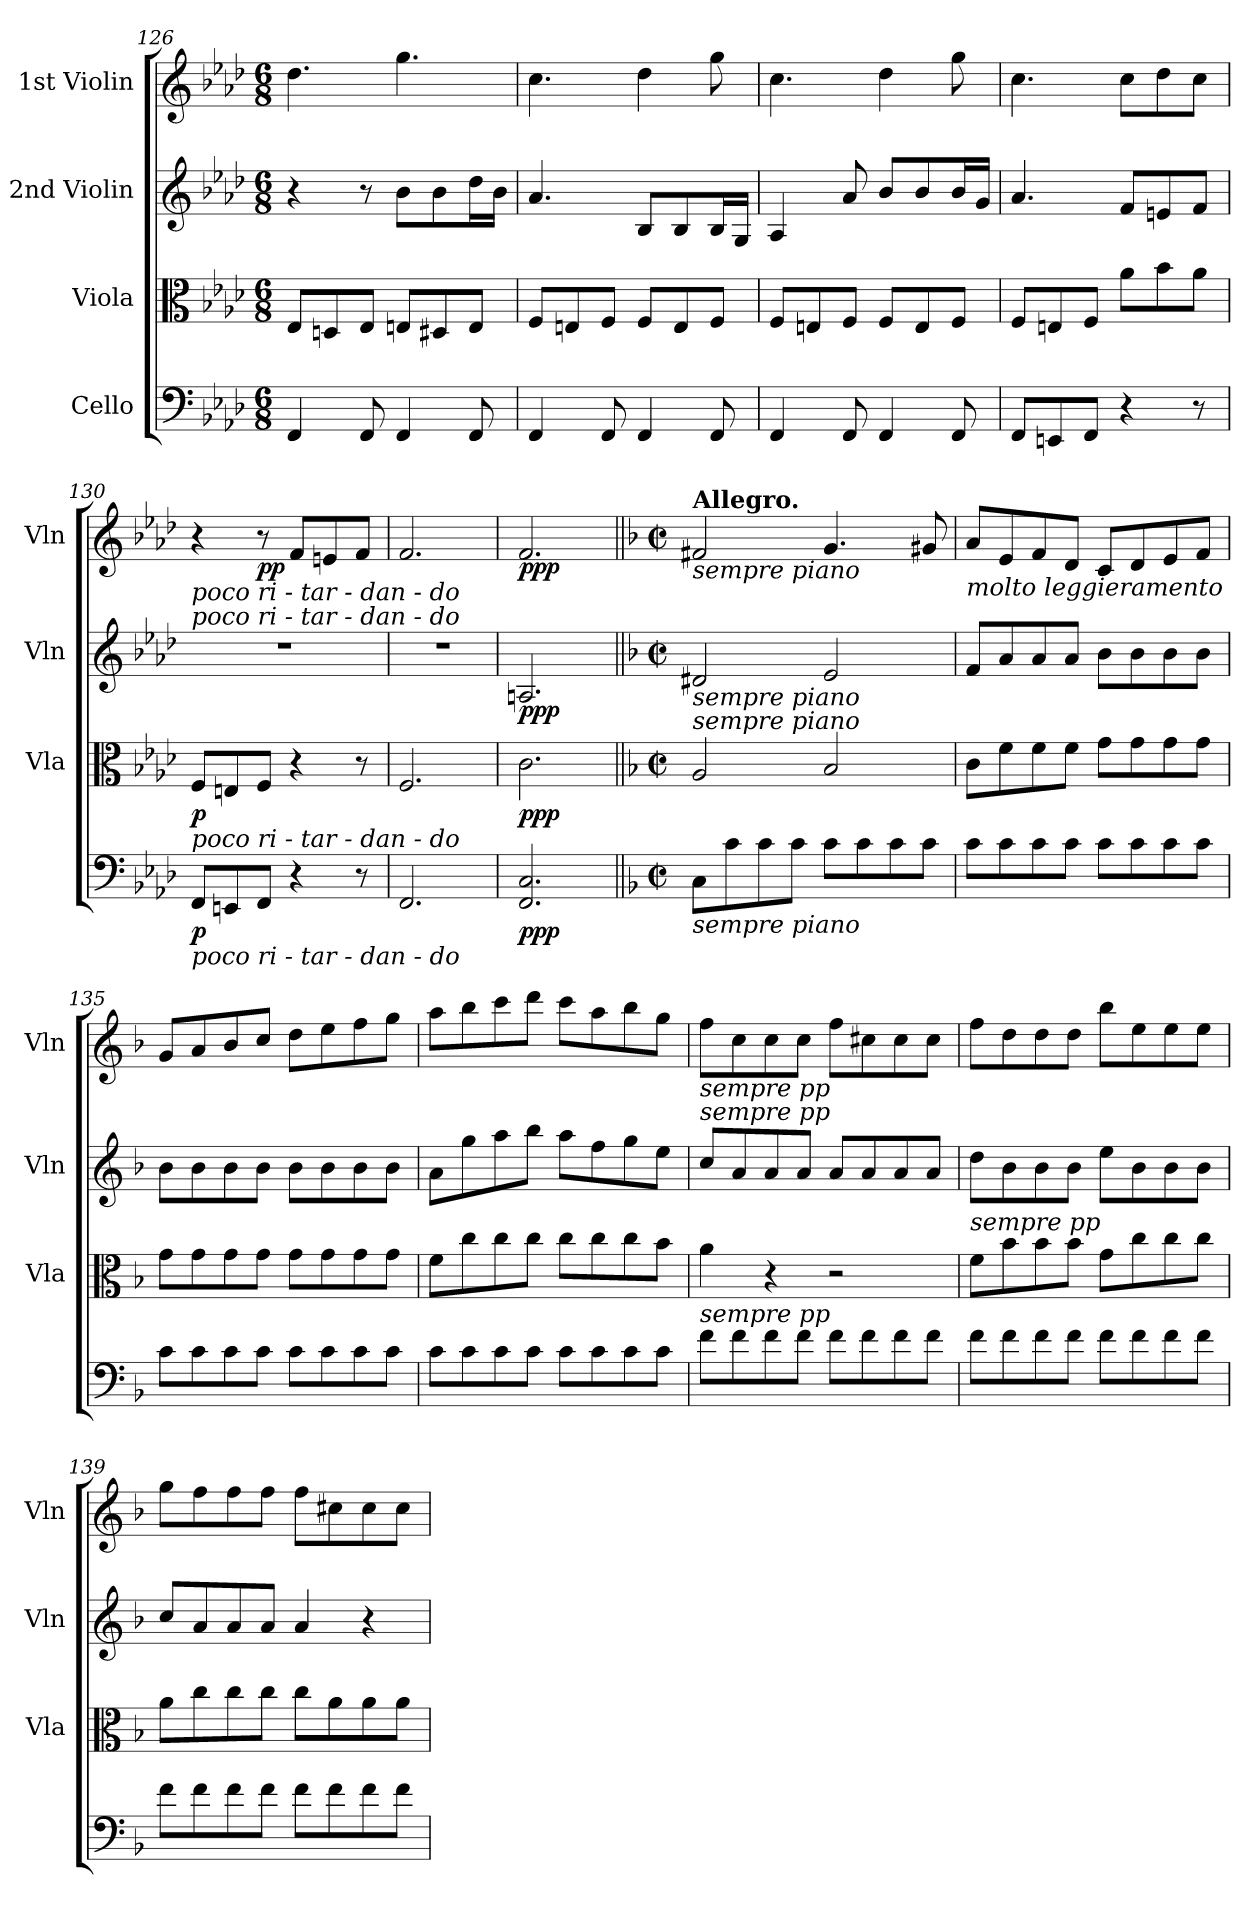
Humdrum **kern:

**kern	**dynam	**kern	**dynam	**kern	**dynam	**kern	**dynam
*part4	*part4	*part3	*part3	*part2	*part2	*part1	*part1
*staff4	*staff4	*staff3	*staff3	*staff2	*staff2	*staff1	*staff1
*I"Cello	*	*I"Viola	*	*I"2nd Violin	*	*I"1st Violin	*
*	*	*I'Vla	*	*I'Vln	*	*I'Vln	*
*clefF4	*	*clefC3	*	*clefG2	*	*clefG2	*
*k[b-e-a-d-]	*	*k[b-e-a-d-]	*	*k[b-e-a-d-]	*	*k[b-e-a-d-]	*
*M6/8	*	*M6/8	*	*M6/8	*	*M6/8	*
=126	=126	=126	=126	=126	=126	=126	=126
4FF/	.	8E-/L	.	4r	.	4.dd-\	.
.	.	8Dn/	.	.	.	.	.
8FF/	.	8E-/J	.	8r	.	.	.
4FF/	.	8En/L	.	8b-\L	.	4.gg\	.
.	.	8D#X/	.	8b-\	.	.	.
8FF/	.	8E/J	.	16dd-\L	.	.	.
.	.	.	.	16b-\JJ	.	.	.
=127	=127	=127	=127	=127	=127	=127	=127
4FF/	.	8F/L	.	4.a-/	.	4.cc\	.
.	.	8En/	.	.	.	.	.
8FF/	.	8F/J	.	.	.	.	.
4FF/	.	8F/L	.	8B-/L	.	4dd-\	.
.	.	8E/	.	8B-/	.	.	.
8FF/	.	8F/J	.	16B-/L	.	8gg\	.
.	.	.	.	16G/JJ	.	.	.
=128	=128	=128	=128	=128	=128	=128	=128
4FF/	.	8F/L	.	4A-/	.	4.cc\	.
.	.	8En/	.	.	.	.	.
8FF/	.	8F/J	.	8a-/	.	.	.
4FF/	.	8F/L	.	8b-/L	.	4dd-\	.
.	.	8E/	.	8b-/	.	.	.
8FF/	.	8F/J	.	16b-/L	.	8gg\	.
.	.	.	.	16g/JJ	.	.	.
=129	=129	=129	=129	=129	=129	=129	=129
8FF/L	.	8F/L	.	4.a-/	.	4.cc\	.
8EEn/	.	8En/	.	.	.	.	.
8FF/J	.	8F/J	.	.	.	.	.
4r	.	8a-\L	.	8f/L	.	8cc\L	.
.	.	8b-\	.	8en/	.	8dd-\	.
8r	.	8a-\J	.	8f/J	.	8cc\J	.
=130	=130	=130	=130	=130	=130	=130	=130
!	!	!	!	!	!	!LO:TX:b:i:t=poco ri   -   tar   -   dan   -   do	!
!	!	!	!	!LO:TX:a:i:t=poco ri   -   tar   -   dan   -   do	!	!	!
!	!	!LO:TX:b:i:t=poco ri   -   tar   -   dan   -   do	!	!	!	!	!
!LO:TX:b:i:t=poco ri   -   tar   -   dan   -   do	!	!	!	!	!	!	!
!	!LO:DY:b	!	!LO:DY:b	!	!	!	!
8FF/L	p	8F/L	p	2.r	.	4r	.
8EEn/	.	8En/	.	.	.	.	.
!	!	!	!	!	!	!	!LO:DY:b
8FF/J	.	8F/J	.	.	.	8r	pp
4r	.	4r	.	.	.	8f/L	.
.	.	.	.	.	.	8en/	.
8r	.	8r	.	.	.	8f/J	.
=131	=131	=131	=131	=131	=131	=131	=131
2.FF/	.	2.F/	.	2.r	.	2.f/	.
=132	=132	=132	=132	=132	=132	=132	=132
!	!LO:DY:b	!	!LO:DY:b	!	!LO:DY:b	!	!LO:DY:b
2.FF/ 2.C/	ppp	2.c\	ppp	2.An/	ppp	2.f/	ppp
=133||	=133||	=133||	=133||	=133||	=133||	=133||	=133||
*k[b-]	*	*k[b-]	*	*k[b-]	*	*k[b-]	*
*M2/2	*	*M2/2	*	*M2/2	*	*M2/2	*
*met(c|)	*	*met(c|)	*	*met(c|)	*	*met(c|)	*
!	!	!	!	!	!	!LO:TX:a:B:t=Allegro.	!
!	!	!	!	!	!	!LO:TX:b:i:t=sempre piano	!
!	!	!	!	!LO:TX:b:i:t=sempre piano	!	!	!
!	!	!LO:TX:a:i:t=sempre piano	!	!	!	!	!
!LO:TX:b:i:t=sempre piano	!	!	!	!	!	!	!
8C\L	.	2A/	.	2d#X/	.	2f#X/	.
8c\	.	.	.	.	.	.	.
8c\	.	.	.	.	.	.	.
8c\J	.	.	.	.	.	.	.
8c\L	.	2B-/	.	2e/	.	4.g/	.
8c\	.	.	.	.	.	.	.
8c\	.	.	.	.	.	.	.
8c\J	.	.	.	.	.	8g#X/	.
=134	=134	=134	=134	=134	=134	=134	=134
!	!	!	!	!	!	!LO:TX:b:i:t=molto leggieramento	!
8c\L	.	8c\L	.	8f/L	.	8a/L	.
8c\	.	8f\	.	8a/	.	8e/	.
8c\	.	8f\	.	8a/	.	8f/	.
8c\J	.	8f\J	.	8a/J	.	8d/J	.
8c\L	.	8g\L	.	8b-\L	.	8c/L	.
8c\	.	8g\	.	8b-\	.	8d/	.
8c\	.	8g\	.	8b-\	.	8e/	.
8c\J	.	8g\J	.	8b-\J	.	8f/J	.
=135	=135	=135	=135	=135	=135	=135	=135
8c\L	.	8g\L	.	8b-\L	.	8g/L	.
8c\	.	8g\	.	8b-\	.	8a/	.
8c\	.	8g\	.	8b-\	.	8b-/	.
8c\J	.	8g\J	.	8b-\J	.	8cc/J	.
8c\L	.	8g\L	.	8b-\L	.	8dd\L	.
8c\	.	8g\	.	8b-\	.	8ee\	.
8c\	.	8g\	.	8b-\	.	8ff\	.
8c\J	.	8g\J	.	8b-\J	.	8gg\J	.
=136	=136	=136	=136	=136	=136	=136	=136
8c\L	.	8f\L	.	8a\L	.	8aa\L	.
8c\	.	8cc\	.	8gg\	.	8bb-\	.
8c\	.	8cc\	.	8aa\	.	8ccc\	.
8c\J	.	8cc\J	.	8bb-\J	.	8ddd\J	.
8c\L	.	8cc\L	.	8aa\L	.	8ccc\L	.
8c\	.	8cc\	.	8ff\	.	8aa\	.
8c\	.	8cc\	.	8gg\	.	8bb-\	.
8c\J	.	8b-\J	.	8ee\J	.	8gg\J	.
=137	=137	=137	=137	=137	=137	=137	=137
!	!	!	!	!	!	!LO:TX:b:i:t=sempre pp	!
!	!	!	!	!LO:TX:a:i:t=sempre pp	!	!	!
!LO:TX:a:i:t=sempre pp	!	!	!	!	!	!	!
8f\L	.	4a\	.	8cc/L	.	8ff\L	.
8f\	.	.	.	8a/	.	8cc\	.
8f\	.	4r	.	8a/	.	8cc\	.
8f\J	.	.	.	8a/J	.	8cc\J	.
8f\L	.	2r	.	8a/L	.	8ff\L	.
8f\	.	.	.	8a/	.	8cc#X\	.
8f\	.	.	.	8a/	.	8cc#\	.
8f\J	.	.	.	8a/J	.	8cc#\J	.
=138	=138	=138	=138	=138	=138	=138	=138
!	!	!LO:TX:a:i:t=sempre pp	!	!	!	!	!
8f\L	.	8f\L	.	8dd\L	.	8ff\L	.
8f\	.	8b-\	.	8b-\	.	8dd\	.
8f\	.	8b-\	.	8b-\	.	8dd\	.
8f\J	.	8b-\J	.	8b-\J	.	8dd\J	.
8f\L	.	8g\L	.	8ee\L	.	8bb-\L	.
8f\	.	8cc\	.	8b-\	.	8ee\	.
8f\	.	8cc\	.	8b-\	.	8ee\	.
8f\J	.	8cc\J	.	8b-\J	.	8ee\J	.
=139	=139	=139	=139	=139	=139	=139	=139
8f\L	.	8a\L	.	8cc/L	.	8gg\L	.
8f\	.	8cc\	.	8a/	.	8ff\	.
8f\	.	8cc\	.	8a/	.	8ff\	.
8f\J	.	8cc\J	.	8a/J	.	8ff\J	.
8f\L	.	8cc\L	.	4a/	.	8ff\L	.
8f\	.	8a\	.	.	.	8cc#X\	.
8f\	.	8a\	.	4r	.	8cc#\	.
8f\J	.	8a\J	.	.	.	8cc#\J	.
=	=	=	=	=	=	=	=
*-	*-	*-	*-	*-	*-	*-	*-
